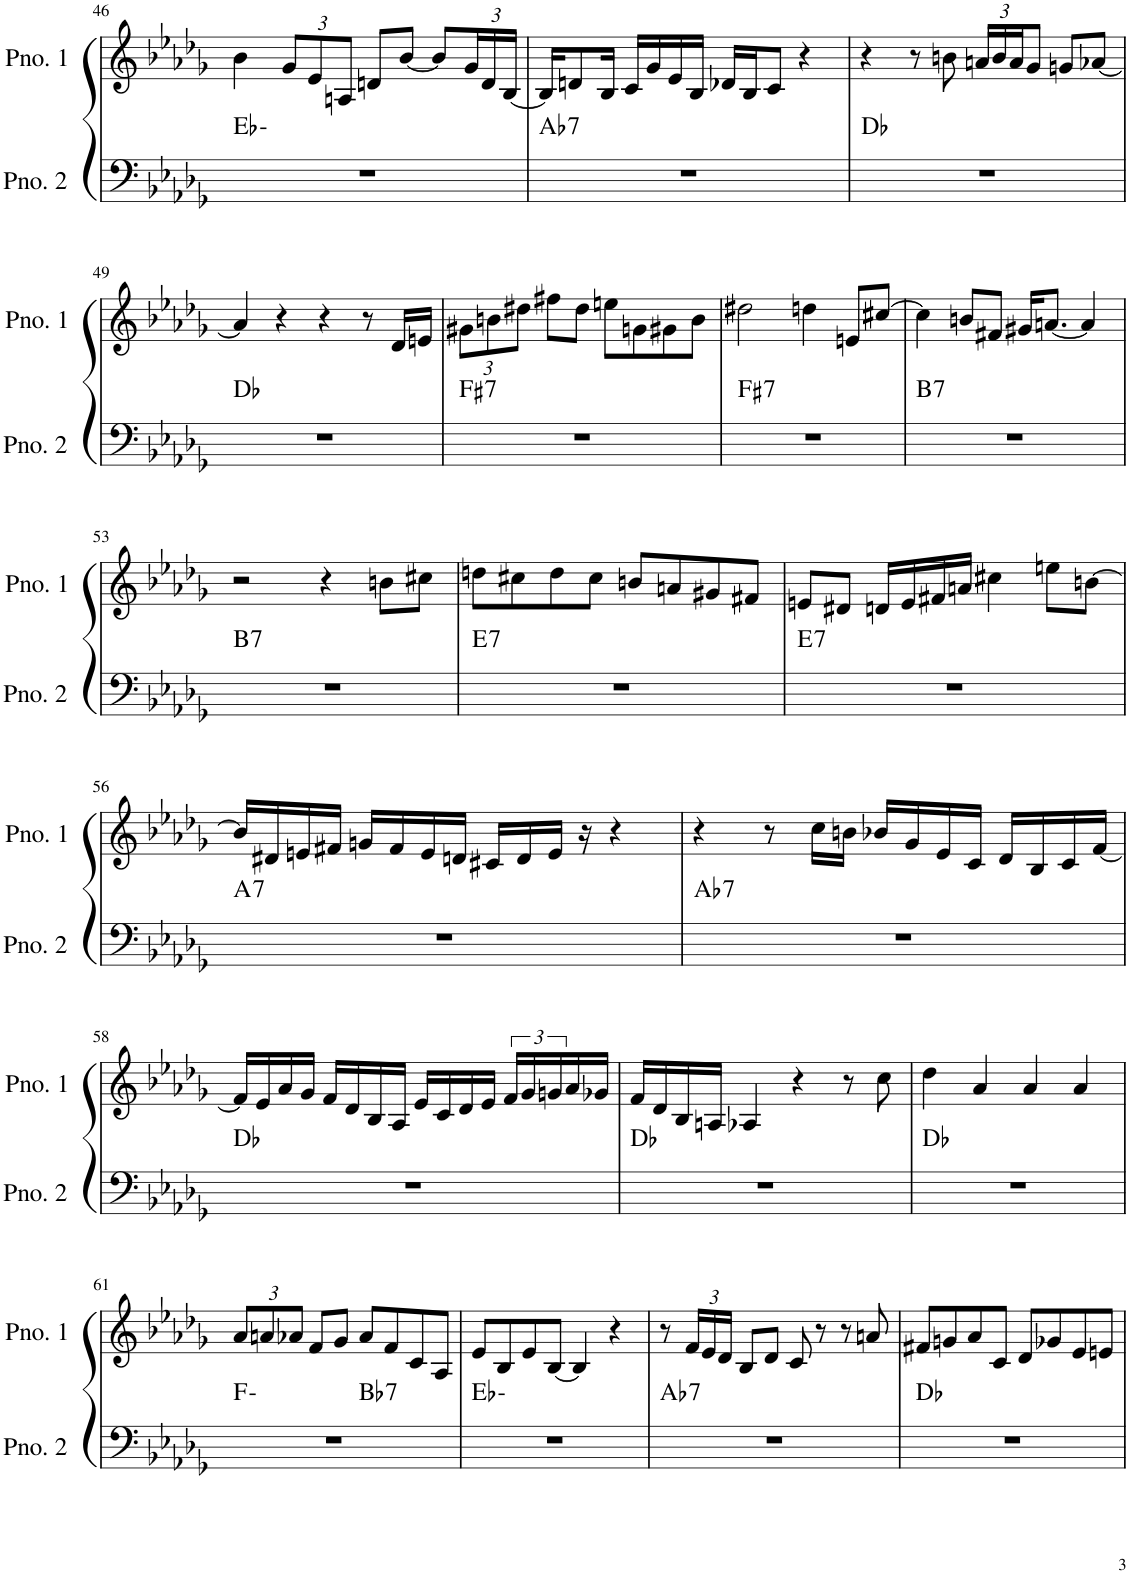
**kern	**harte	**kern
*part2	*part2	*part1
*staff2	*	*staff1
*I"ピアノ 2	*	*I"ピアノ 1
!!LO:PB:g=z
*clefF4	*	*clefG2
*k[b-e-a-d-g-]	*	*k[b-e-a-d-g-]
*M4/4	*	*M4/4
=46	=46	=46
1r	Eb:min	4b-\
*	*	*Xbrackettup
.	.	12g-/L
.	.	12e-/
.	.	12An/J
.	.	8dn/L
.	.	[8b-/J
.	.	8b-/L]
.	.	24g-/L
.	.	24d/
.	.	[24B-/JJ
=47	=47	=47
!	!LO:H:kt=7	!
1r	Ab:7	16B-/KL]
.	.	8dn/
.	.	16B-/Jk
.	.	16c/LL
.	.	16g-/
.	.	16e-/
.	.	16B-/JJ
.	.	16d-X/LL
.	.	16B-/J
.	.	8c/J
.	.	4r
=48	=48	=48
1r	Db:maj	4r
.	.	8r
.	.	8bn\
.	.	24an/LL
.	.	24b/
.	.	24a/J
.	.	8g-/J
.	.	8gn/L
.	.	[8a-X/J
!!LO:LB:g=z
=49	=49	=49
1r	Db:maj	4a-/]
.	.	4r
.	.	4r
.	.	8r
.	.	16d-/LL
.	.	16en/JJ
=50	=50	=50
!	!LO:H:kt=7	!
1r	F#:7	12g#X\L
.	.	12bn\
.	.	12dd#X\J
.	.	8ff#X\L
.	.	8dd#\J
.	.	8een\L
.	.	8gn\
.	.	8g#X\
.	.	8b\J
=51	=51	=51
!	!LO:H:kt=7	!
1r	F#:7	2dd#X\
.	.	4ddn\
.	.	8en/L
.	.	[8cc#X/J
=52	=52	=52
!	!LO:H:kt=7	!
1r	B:7	4cc#\]
.	.	8bn/L
.	.	8f#X/J
.	.	16g#X/KL
.	.	[8.an/J
.	.	4a/]
!!LO:LB:g=z
=53	=53	=53
!	!LO:H:kt=7	!
1r	B:7	2r
.	.	4r
.	.	8bn\L
.	.	8cc#X\J
=54	=54	=54
!	!LO:H:kt=7	!
1r	E:7	8ddn\L
.	.	8cc#X\
.	.	8dd\
.	.	8cc#\J
.	.	8bn/L
.	.	8an/
.	.	8g#X/
.	.	8f#X/J
=55	=55	=55
!	!LO:H:kt=7	!
1r	E:7	8en/L
.	.	8d#X/J
.	.	16dn/LL
.	.	16e/
.	.	16f#X/
.	.	16an/JJ
.	.	4cc#X\
.	.	8een\L
.	.	[8bn\J
!!LO:LB:g=z
=56	=56	=56
!	!LO:H:kt=7	!
1r	A:7	16b/LL]
.	.	16d#X/
.	.	16en/
.	.	16f#X/JJ
.	.	16gn/LL
.	.	16f#/
.	.	16e/
.	.	16dn/JJ
.	.	16c#X/LL
.	.	16d/
.	.	16e/JJ
.	.	16r
.	.	4r
=57	=57	=57
!	!LO:H:kt=7	!
1r	Ab:7	4r
.	.	8r
.	.	16cc\LL
.	.	16bn\JJ
.	.	16b-X/LL
.	.	16g-/
.	.	16e-/
.	.	16c/JJ
.	.	16d-/LL
.	.	16B-/
.	.	16c/
.	.	[16f/JJ
!!LO:LB:g=z
=58	=58	=58
1r	Db:maj	16f/LL]
.	.	16e-/
.	.	16a-/
.	.	16g-/JJ
.	.	16f/LL
.	.	16d-/
.	.	16B-/
.	.	16A-/JJ
.	.	16e-/LL
.	.	16c/
.	.	16d-/
.	.	16e-/JJ
*	*	*brackettup
.	.	24f/LL
.	.	24g-/
.	.	24gn/
.	.	16a-/
.	.	16g-X/JJ
=59	=59	=59
1r	Db:maj	16f/LL
.	.	16d-/
.	.	16B-/
.	.	16An/JJ
.	.	4A-X/
.	.	4r
.	.	8r
.	.	8cc\
=60	=60	=60
1r	Db:maj	4dd-\
.	.	4a-/
.	.	4a-/
.	.	4a-/
!!LO:LB:g=z
=61	=61	=61
*	*	*Xbrackettup
*^	*	*
1r	2ryy	F:min	12a-/L
.	.	.	12an/
.	.	.	12a-X/J
.	.	.	8f/L
.	.	.	8g-/J
!	!	!LO:H:kt=7	!
.	2ryy	Bb:7	8a-/L
.	.	.	8f/
.	.	.	8c/
.	.	.	8A-/J
*v	*v	*	*
=62	=62	=62
1r	Eb:min	8e-/L
.	.	8B-/
.	.	8e-/
.	.	[8B-/J
.	.	4B-/]
.	.	4r
=63	=63	=63
!	!LO:H:kt=7	!
1r	Ab:7	8r
.	.	24f/LL
.	.	24e-/
.	.	24d-/JJ
.	.	8B-/L
.	.	8d-/J
.	.	8c/
.	.	8r
.	.	8r
.	.	8an/
=64	=64	=64
1r	Db:maj	8f#X/L
.	.	8gn/
.	.	8a-/
.	.	8c/J
.	.	8d-/L
.	.	8g-X/
.	.	8e-/
.	.	8en/J
=	=	=
*-	*-	*-
